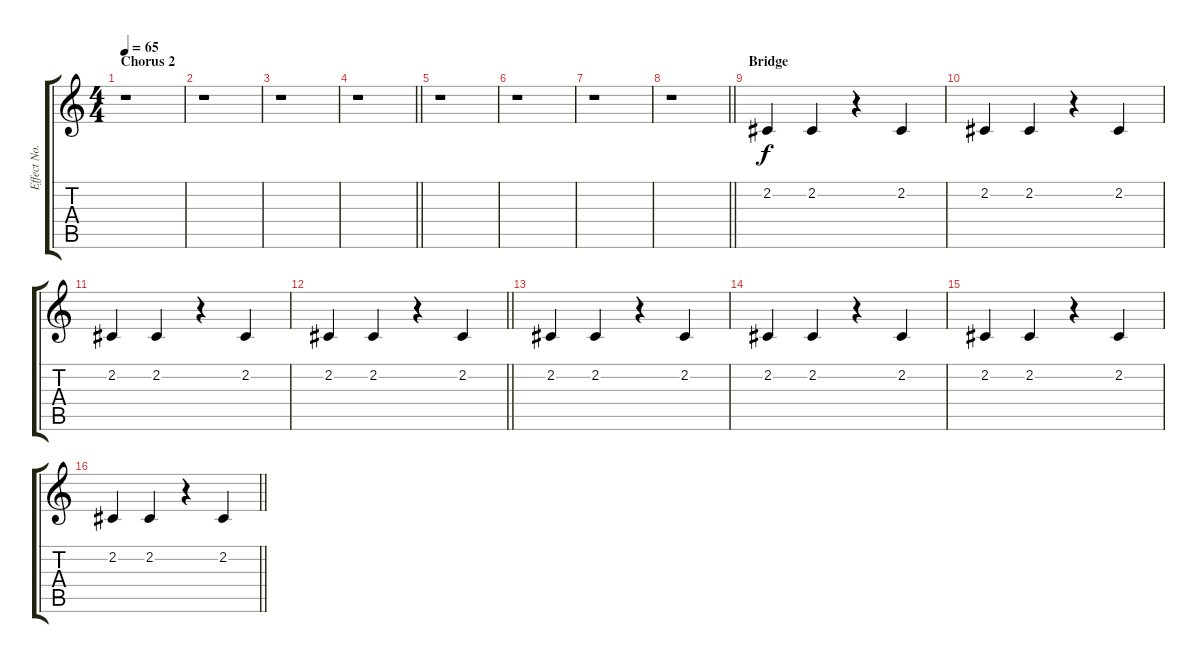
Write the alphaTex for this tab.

\track ("Effect No. 1" "Effect No.") {instrument reversecymbal}
\staff {score tabs}
\tuning (E4 B3 G3 D3 A2 E2) {hide}
\ts (4 4)
\section ("" "Chorus 2")
\tempo 65
\clef g2
\ks c
r.1{dy f} |
r.1 |
r.1 |
\barLineRight lightlight
r.1 |
r.1 |
r.1 |
r.1 |
\barLineRight lightlight
r.1 |
\section ("" "Bridge")
2.2.4{instrument reversecymbal} 2.2.4{instrument seashore} r.4 2.2.4{instrument seashore} |
2.2.4{instrument reversecymbal} 2.2.4{instrument seashore} r.4 2.2.4{instrument seashore} |
2.2.4{instrument reversecymbal} 2.2.4{instrument seashore} r.4 2.2.4{instrument seashore} |
\barLineRight lightlight
2.2.4{instrument reversecymbal} 2.2.4{instrument seashore} r.4 2.2.4{instrument seashore} |
2.2.4{instrument reversecymbal} 2.2.4{instrument seashore} r.4 2.2.4{instrument seashore} |
2.2.4{instrument reversecymbal} 2.2.4{instrument seashore} r.4 2.2.4{instrument seashore} |
2.2.4{instrument reversecymbal} 2.2.4{instrument seashore} r.4 2.2.4{instrument seashore} |
\barLineRight lightlight
2.2.4{instrument reversecymbal} 2.2.4{instrument seashore} r.4 2.2.4{instrument seashore}
